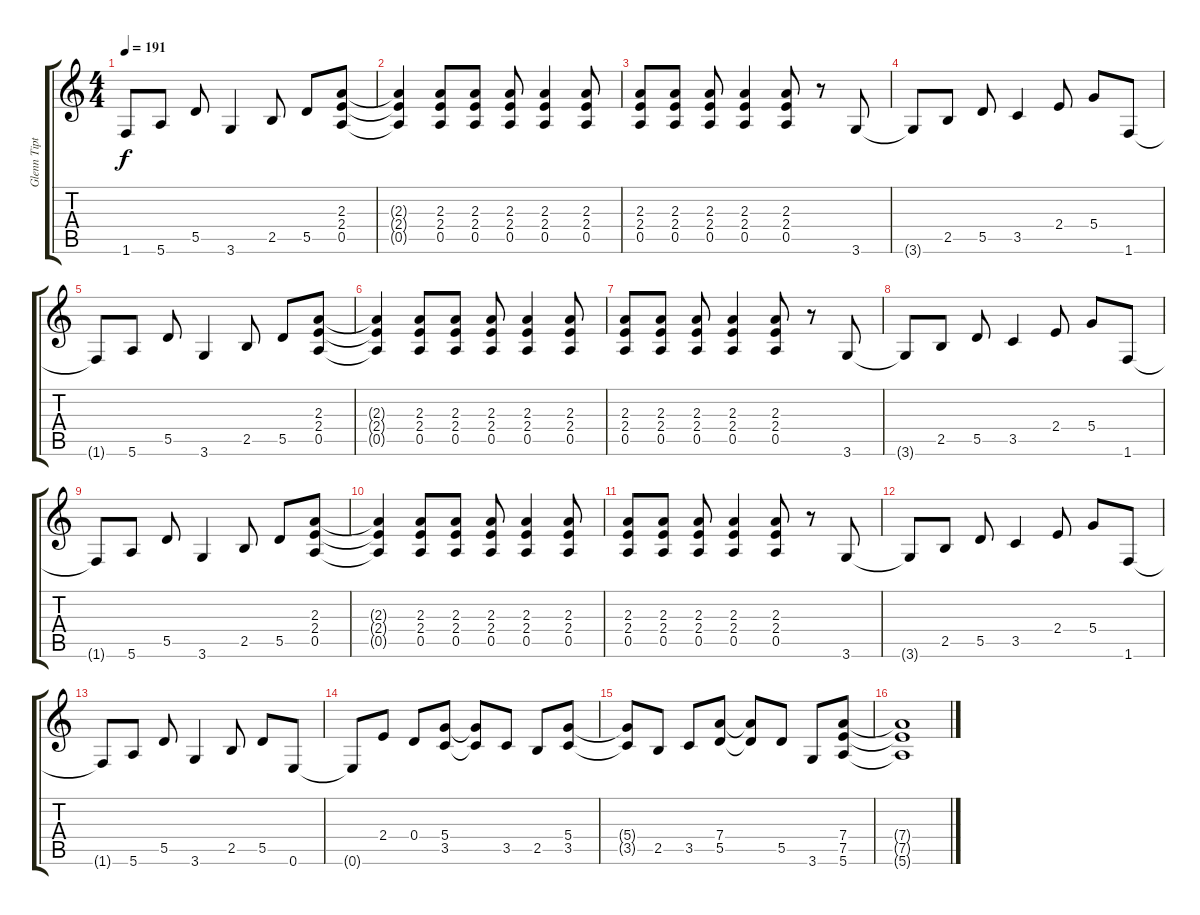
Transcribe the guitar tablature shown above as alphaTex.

\track ("Glenn Tipton" "Glenn Tipt") {instrument distortionguitar}
\staff {score tabs}
\tuning (E4 B3 G3 D3 A2 E2) {hide}
\ts (4 4)
\tempo 191
\clef g2
\ks c
1.6{t}.8{dy f} 5.6.8 5.5.8 3.6.4 2.5.8 5.5.8 (2.3 2.4 0.5).8 |
(2.3{t} 2.4{t} 0.5{t}).4 (2.3 2.4 0.5).8 (2.3 2.4 0.5).8 (2.3 2.4 0.5).8 (2.3 2.4 0.5).4 (2.3 2.4 0.5).8 |
(2.3 2.4 0.5).8 (2.3 2.4 0.5).8 (2.3 2.4 0.5).8 (2.3 2.4 0.5).4 (2.3 2.4 0.5).8 r.8 3.6.8 |
3.6{t}.8 2.5.8 5.5.8 3.5.4 2.4.8 5.4.8 1.6.8 |
1.6{t}.8 5.6.8 5.5.8 3.6.4 2.5.8 5.5.8 (2.3 2.4 0.5).8 |
(2.3{t} 2.4{t} 0.5{t}).4 (2.3 2.4 0.5).8 (2.3 2.4 0.5).8 (2.3 2.4 0.5).8 (2.3 2.4 0.5).4 (2.3 2.4 0.5).8 |
(2.3 2.4 0.5).8 (2.3 2.4 0.5).8 (2.3 2.4 0.5).8 (2.3 2.4 0.5).4 (2.3 2.4 0.5).8 r.8 3.6.8 |
3.6{t}.8 2.5.8 5.5.8 3.5.4 2.4.8 5.4.8 1.6.8 |
1.6{t}.8 5.6.8 5.5.8 3.6.4 2.5.8 5.5.8 (2.3 2.4 0.5).8 |
(2.3{t} 2.4{t} 0.5{t}).4 (2.3 2.4 0.5).8 (2.3 2.4 0.5).8 (2.3 2.4 0.5).8 (2.3 2.4 0.5).4 (2.3 2.4 0.5).8 |
(2.3 2.4 0.5).8 (2.3 2.4 0.5).8 (2.3 2.4 0.5).8 (2.3 2.4 0.5).4 (2.3 2.4 0.5).8 r.8 3.6.8 |
3.6{t}.8 2.5.8 5.5.8 3.5.4 2.4.8 5.4.8 1.6.8 |
1.6{t}.8 5.6.8 5.5.8 3.6.4 2.5.8 5.5.8 0.6.8 |
0.6{t}.8 2.4.8 0.4.8 (5.4 3.5).8 (5.4{t} 3.5{t}).8 3.5.8 2.5.8 (5.4 3.5).8 |
(5.4{t} 3.5{t}).8 2.5.8 3.5.8 (7.4 5.5).8 (7.4{t} 5.5{t}).8 5.5.8 3.6.8 (7.4 7.5 5.6).8 |
(7.4{t} 7.5{t} 5.6{t}).1
